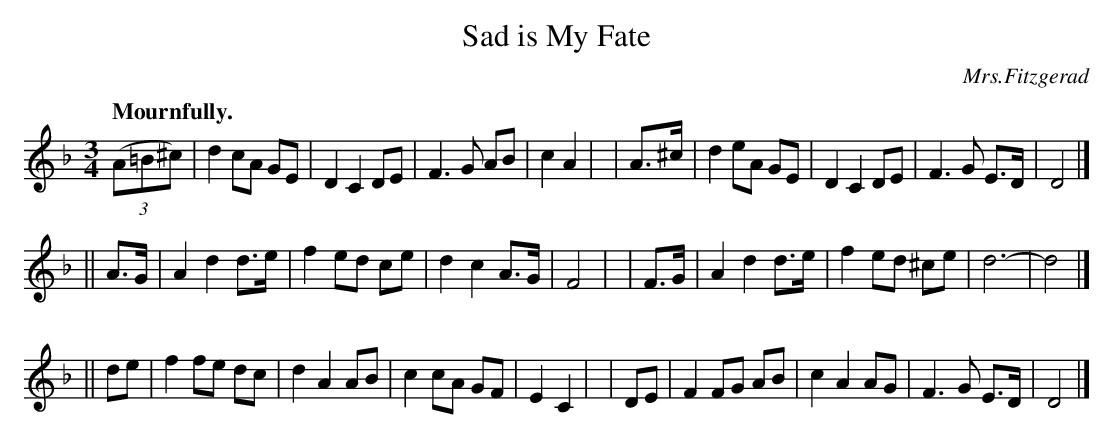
X:1
T: Sad is My Fate
O: Mrs.Fitzgerad
Q: "Mournfully."
M: 3/4
L: 1/8
K: Dm
((3A=B^c) | d2 cA GE  | D2 C2  DE | F3  G AB  | c2 A2 |\
|    A>^c | d2 eA GE  | D2 C2  DE | F3  G E>D | D4 |]
||    A>G | A2 d2 d>e | f2 ed  ce | d2 c2 A>G | F4 |\
|     F>G | A2 d2 d>e | f2 ed ^ce | d6-       | d4 |]
||     de | f2 fe dc  | d2 A2  AB | c2 cA GF  | E2 C2 |\
|      DE | F2 FG AB  | c2 A2  AG | F3  G E>D | D4 |]
